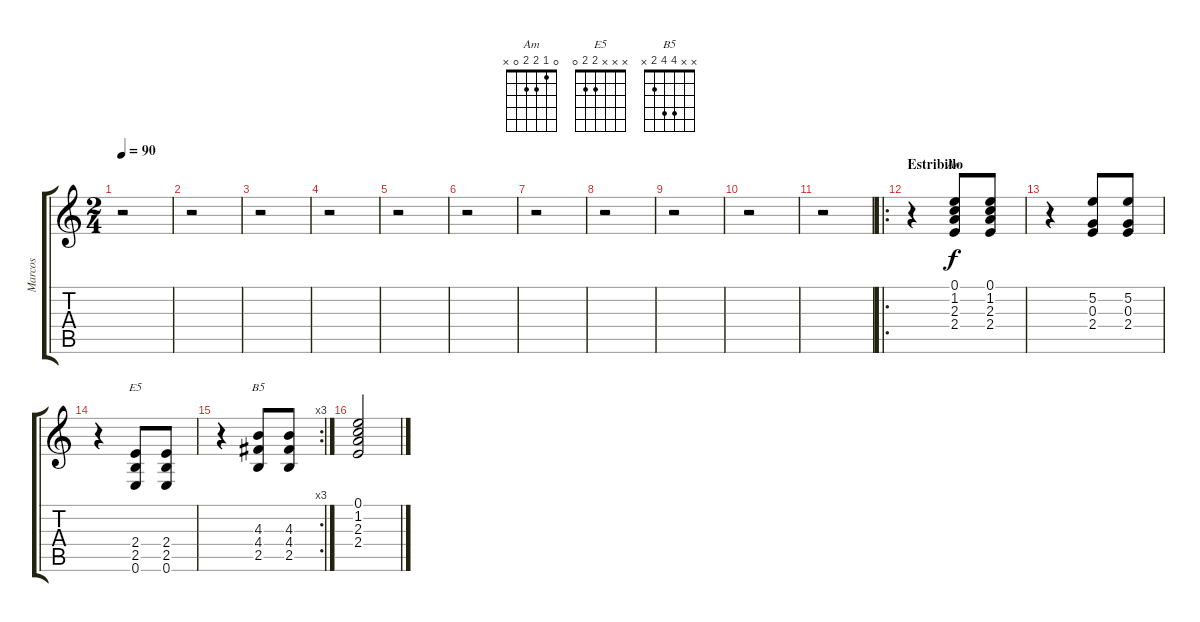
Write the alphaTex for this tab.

\track ("Marcos" "Marcos") {instrument distortionguitar}
\staff {score tabs}
\tuning (E4 B3 G3 D3 A2 E2) {hide}
\chord ("Am" 0 1 2 2 0 x)
\chord ("E5" x x x 2 2 0)
\chord ("B5" x x 4 4 2 x)
\ts (2 4)
\tempo 90
\clef g2
\ks c
r.2{dy f} |
r.2 |
r.2 |
r.2 |
r.2 |
r.2 |
r.2 |
r.2 |
r.2 |
r.2 |
r.2 |
\ro
\section ("" "Estribillo")
r.4 (0.1 1.2 2.3 2.4).8{ch "Am"} (0.1 1.2 2.3 2.4).8 |
r.4 (5.2 0.3 2.4).8 (5.2 0.3 2.4).8 |
r.4 (2.4 2.5 0.6).8{ch "E5"} (2.4 2.5 0.6).8 |
\rc 3
r.4 (4.3 4.4 2.5).8{ch "B5"} (4.3 4.4 2.5).8 |
(0.1 1.2 2.3 2.4).2
